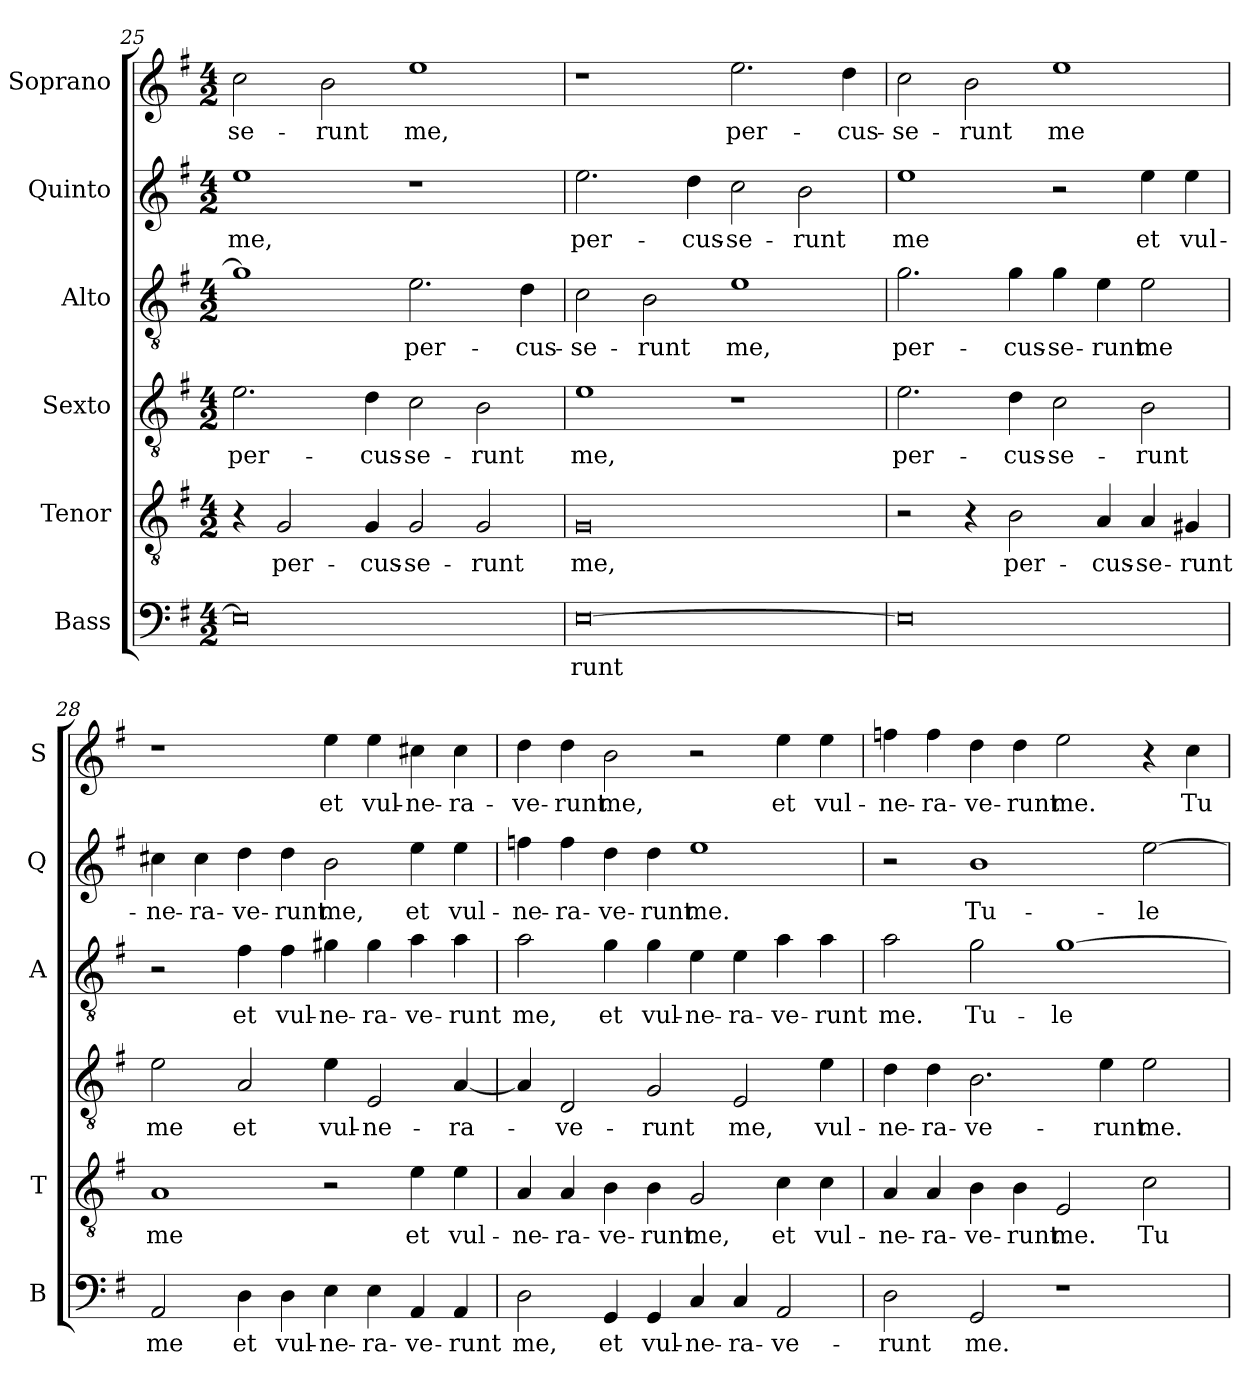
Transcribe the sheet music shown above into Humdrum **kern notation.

**kern	**text	**kern	**text	**kern	**text	**kern	**text	**kern	**text	**kern	**text
*part6	*part6	*part5	*part5	*part4	*part4	*part3	*part3	*part2	*part2	*part1	*part1
*staff6	*staff6	*staff5	*staff5	*staff4	*staff4	*staff3	*staff3	*staff2	*staff2	*staff1	*staff1
*I"Bass	*	*I"Tenor	*	*I"Sexto	*	*I"Alto	*	*I"Quinto	*	*I"Soprano	*
*I'B	*	*I'T	*	*	*	*I'A	*	*I'Q	*	*I'S	*
*clefF4	*	*clefGv2	*	*clefGv2	*	*clefGv2	*	*clefG2	*	*clefG2	*
*k[f#]	*	*k[f#]	*	*k[f#]	*	*k[f#]	*	*k[f#]	*	*k[f#]	*
*G:	*	*G:	*	*G:	*	*G:	*	*G:	*	*G:	*
*M4/2	*	*M4/2	*	*M4/2	*	*M4/2	*	*M4/2	*	*M4/2	*
=25	=25	=25	=25	=25	=25	=25	=25	=25	=25	=25	=25
!	!	!	!	!	!LO:LY:b	!	!	!	!LO:LY:b	!	!LO:LY:b
0E]	.	4r	.	2.e\	per-	1g]	.	1ee	me,	2cc\	-se-
!	!	!	!LO:LY:b	!	!	!	!	!	!	!	!
.	.	2G/	per-	.	.	.	.	.	.	.	.
!	!	!	!	!	!	!	!	!	!	!	!LO:LY:b
.	.	.	.	.	.	.	.	.	.	2b\	-runt
!	!	!	!LO:LY:b	!	!LO:LY:b	!	!	!	!	!	!
.	.	4G/	-cus-	4d\	-cus-	.	.	.	.	.	.
!	!	!	!LO:LY:b	!	!LO:LY:b	!	!LO:LY:b	!	!	!	!LO:LY:b
.	.	2G/	-se-	2c\	-se-	2.e\	per-	1r	.	1ee	me,
!	!	!	!LO:LY:b	!	!LO:LY:b	!	!	!	!	!	!
.	.	2G/	-runt	2B\	-runt	.	.	.	.	.	.
!	!	!	!	!	!	!	!LO:LY:b	!	!	!	!
.	.	.	.	.	.	4d\	-cus-	.	.	.	.
!!LO:PB:g=z
=26	=26	=26	=26	=26	=26	=26	=26	=26	=26	=26	=26
!	!LO:LY:b	!	!LO:LY:b	!	!LO:LY:b	!	!LO:LY:b	!	!LO:LY:b	!	!
[0E	-runt	0G	me,	1e	me,	2c\	-se-	2.ee\	per-	1r	.
!	!	!	!	!	!	!	!LO:LY:b	!	!	!	!
.	.	.	.	.	.	2B\	-runt	.	.	.	.
!	!	!	!	!	!	!	!	!	!LO:LY:b	!	!
.	.	.	.	.	.	.	.	4dd\	-cus-	.	.
!	!	!	!	!	!	!	!LO:LY:b	!	!LO:LY:b	!	!LO:LY:b
.	.	.	.	1r	.	1e	me,	2cc\	-se-	2.ee\	per-
!	!	!	!	!	!	!	!	!	!LO:LY:b	!	!
.	.	.	.	.	.	.	.	2b\	-runt	.	.
!	!	!	!	!	!	!	!	!	!	!	!LO:LY:b
.	.	.	.	.	.	.	.	.	.	4dd\	-cus-
=27	=27	=27	=27	=27	=27	=27	=27	=27	=27	=27	=27
!	!	!	!	!	!LO:LY:b	!	!LO:LY:b	!	!LO:LY:b	!	!LO:LY:b
0E]	.	2r	.	2.e\	per-	2.g\	per-	1ee	me	2cc\	-se-
!	!	!	!	!	!	!	!	!	!	!	!LO:LY:b
.	.	4r	.	.	.	.	.	.	.	2b\	-runt
!	!	!	!LO:LY:b	!	!LO:LY:b	!	!LO:LY:b	!	!	!	!
.	.	2B\	per-	4d\	-cus-	4g\	-cus-	.	.	.	.
!	!	!	!	!	!LO:LY:b	!	!LO:LY:b	!	!	!	!LO:LY:b
.	.	.	.	2c\	-se-	4g\	-se-	2r	.	1ee	me
!	!	!	!LO:LY:b	!	!	!	!LO:LY:b	!	!	!	!
.	.	4A/	-cus-	.	.	4e\	-runt	.	.	.	.
!	!	!	!LO:LY:b	!	!LO:LY:b	!	!LO:LY:b	!	!LO:LY:b	!	!
.	.	4A/	-se-	2B\	-runt	2e\	me	4ee\	et	.	.
!	!	!	!LO:LY:b	!	!	!	!	!	!LO:LY:b	!	!
.	.	4G#X/	-runt	.	.	.	.	4ee\	vul-	.	.
=28	=28	=28	=28	=28	=28	=28	=28	=28	=28	=28	=28
!	!LO:LY:b	!	!LO:LY:b	!	!LO:LY:b	!	!	!	!LO:LY:b	!	!
2AA/	me	1A	me	2e\	me	2r	.	4cc#X\	-ne-	1r	.
!	!	!	!	!	!	!	!	!	!LO:LY:b	!	!
.	.	.	.	.	.	.	.	4cc#\	-ra-	.	.
!	!LO:LY:b	!	!	!	!LO:LY:b	!	!LO:LY:b	!	!LO:LY:b	!	!
4D\	et	.	.	2A/	et	4f#\	et	4dd\	-ve-	.	.
!	!LO:LY:b	!	!	!	!	!	!LO:LY:b	!	!LO:LY:b	!	!
4D\	vul-	.	.	.	.	4f#\	vul-	4dd\	-runt	.	.
!	!LO:LY:b	!	!	!	!LO:LY:b	!	!LO:LY:b	!	!LO:LY:b	!	!LO:LY:b
4E\	-ne-	2r	.	4e\	vul-	4g#X\	-ne-	2b\	me,	4ee\	et
!	!LO:LY:b	!	!	!	!LO:LY:b	!	!LO:LY:b	!	!	!	!LO:LY:b
4E\	-ra-	.	.	2E/	-ne-	4g#\	-ra-	.	.	4ee\	vul-
!	!LO:LY:b	!	!LO:LY:b	!	!	!	!LO:LY:b	!	!LO:LY:b	!	!LO:LY:b
4AA/	-ve-	4e\	et	.	.	4a\	-ve-	4ee\	et	4cc#X\	-ne-
!	!LO:LY:b	!	!LO:LY:b	!	!LO:LY:b	!	!LO:LY:b	!	!LO:LY:b	!	!LO:LY:b
4AA/	-runt	4e\	vul-	[4A/	-ra-	4a\	-runt	4ee\	vul-	4cc#\	-ra-
!!LO:LB:g=z
=29	=29	=29	=29	=29	=29	=29	=29	=29	=29	=29	=29
!	!LO:LY:b	!	!LO:LY:b	!	!	!	!LO:LY:b	!	!LO:LY:b	!	!LO:LY:b
2D\	me,	4A/	-ne-	4A/]	.	2a\	me,	4ffn\	-ne-	4dd\	-ve-
!	!	!	!LO:LY:b	!	!LO:LY:b	!	!	!	!LO:LY:b	!	!LO:LY:b
.	.	4A/	-ra-	2D/	-ve-	.	.	4ff\	-ra-	4dd\	-runt
!	!LO:LY:b	!	!LO:LY:b	!	!	!	!LO:LY:b	!	!LO:LY:b	!	!LO:LY:b
4GG/	et	4B\	-ve-	.	.	4g\	et	4dd\	-ve-	2b\	me,
!	!LO:LY:b	!	!LO:LY:b	!	!LO:LY:b	!	!LO:LY:b	!	!LO:LY:b	!	!
4GG/	vul-	4B\	-runt	2G/	-runt	4g\	vul-	4dd\	-runt	.	.
!	!LO:LY:b	!	!LO:LY:b	!	!	!	!LO:LY:b	!	!LO:LY:b	!	!
4C/	-ne-	2G/	me,	.	.	4e\	-ne-	1ee	me.	2r	.
!	!LO:LY:b	!	!	!	!LO:LY:b	!	!LO:LY:b	!	!	!	!
4C/	-ra-	.	.	2E/	me,	4e\	-ra-	.	.	.	.
!	!LO:LY:b	!	!LO:LY:b	!	!	!	!LO:LY:b	!	!	!	!LO:LY:b
2AA/	-ve-	4c\	et	.	.	4a\	-ve-	.	.	4ee\	et
!	!	!	!LO:LY:b	!	!LO:LY:b	!	!LO:LY:b	!	!	!	!LO:LY:b
.	.	4c\	vul-	4e\	vul-	4a\	-runt	.	.	4ee\	vul-
=30	=30	=30	=30	=30	=30	=30	=30	=30	=30	=30	=30
!	!LO:LY:b	!	!LO:LY:b	!	!LO:LY:b	!	!LO:LY:b	!	!	!	!LO:LY:b
2D\	-runt	4A/	-ne-	4d\	-ne-	2a\	me.	2r	.	4ffn\	-ne-
!	!	!	!LO:LY:b	!	!LO:LY:b	!	!	!	!	!	!LO:LY:b
.	.	4A/	-ra-	4d\	-ra-	.	.	.	.	4ff\	-ra-
!	!LO:LY:b	!	!LO:LY:b	!	!LO:LY:b	!	!LO:LY:b	!	!LO:LY:b	!	!LO:LY:b
2GG/	me.	4B\	-ve-	2.B\	-ve-	2g\	Tu-	1b	Tu-	4dd\	-ve-
!	!	!	!LO:LY:b	!	!	!	!	!	!	!	!LO:LY:b
.	.	4B\	-runt	.	.	.	.	.	.	4dd\	-runt
!	!	!	!LO:LY:b	!	!	!	!LO:LY:b	!	!	!	!LO:LY:b
1r	.	2E/	me.	.	.	[1g	-le-	.	.	2ee\	me.
!	!	!	!	!	!LO:LY:b	!	!	!	!	!	!
.	.	.	.	4e\	-runt	.	.	.	.	.	.
!	!	!	!LO:LY:b	!	!LO:LY:b	!	!	!	!LO:LY:b	!	!
.	.	2c\	Tu-	2e\	me.	.	.	[2ee\	-le-	4r	.
!	!	!	!	!	!	!	!	!	!	!	!LO:LY:b
.	.	.	.	.	.	.	.	.	.	4cc\	Tu-
=	=	=	=	=	=	=	=	=	=	=	=
*-	*-	*-	*-	*-	*-	*-	*-	*-	*-	*-	*-
